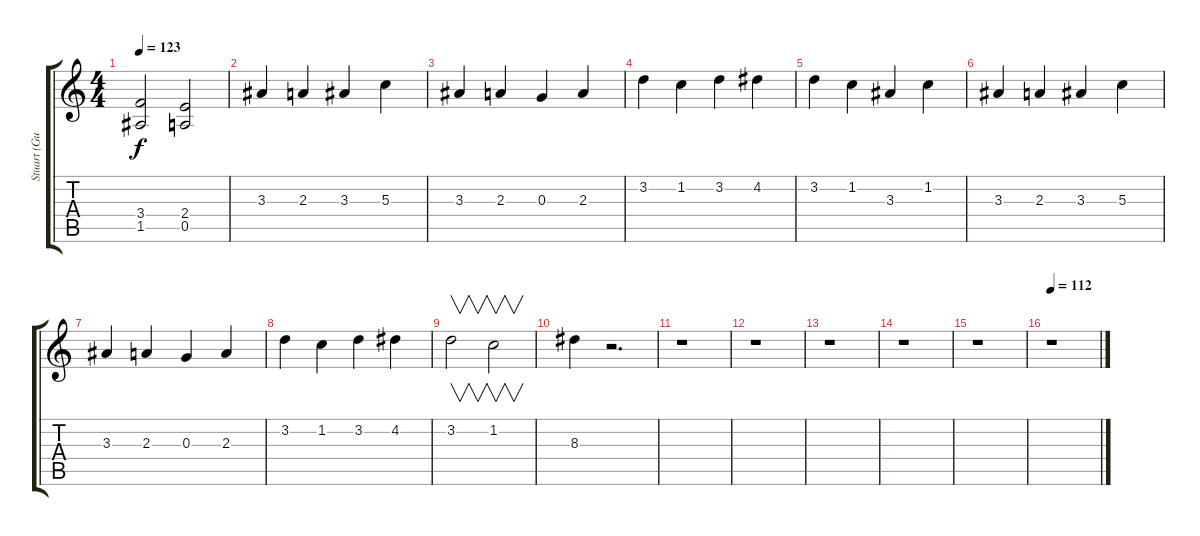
\track ("Stuart (Guitar)" "Stuart (Gu") {instrument distortionguitar}
\staff {score tabs}
\tuning (E4 B3 G3 D3 A2 D2) {hide}
\ts (4 4)
\tempo 123
\clef g2
\ks c
(3.4 1.5).2{dy f} (2.4 0.5).2 |
3.3.4 2.3.4 3.3.4 5.3.4 |
3.3.4 2.3.4 0.3.4 2.3.4 |
3.2.4 1.2.4 3.2.4 4.2.4 |
3.2.4 1.2.4 3.3.4 1.2.4 |
3.3.4 2.3.4 3.3.4 5.3.4 |
3.3.4 2.3.4 0.3.4 2.3.4 |
3.2.4 1.2.4 3.2.4 4.2.4 |
3.2.2{v} 1.2.2{v} |
8.3.4 r.2{d} |
r.1 |
r.1 |
r.1 |
r.1 |
r.1 |
\tempo 112
r.1
